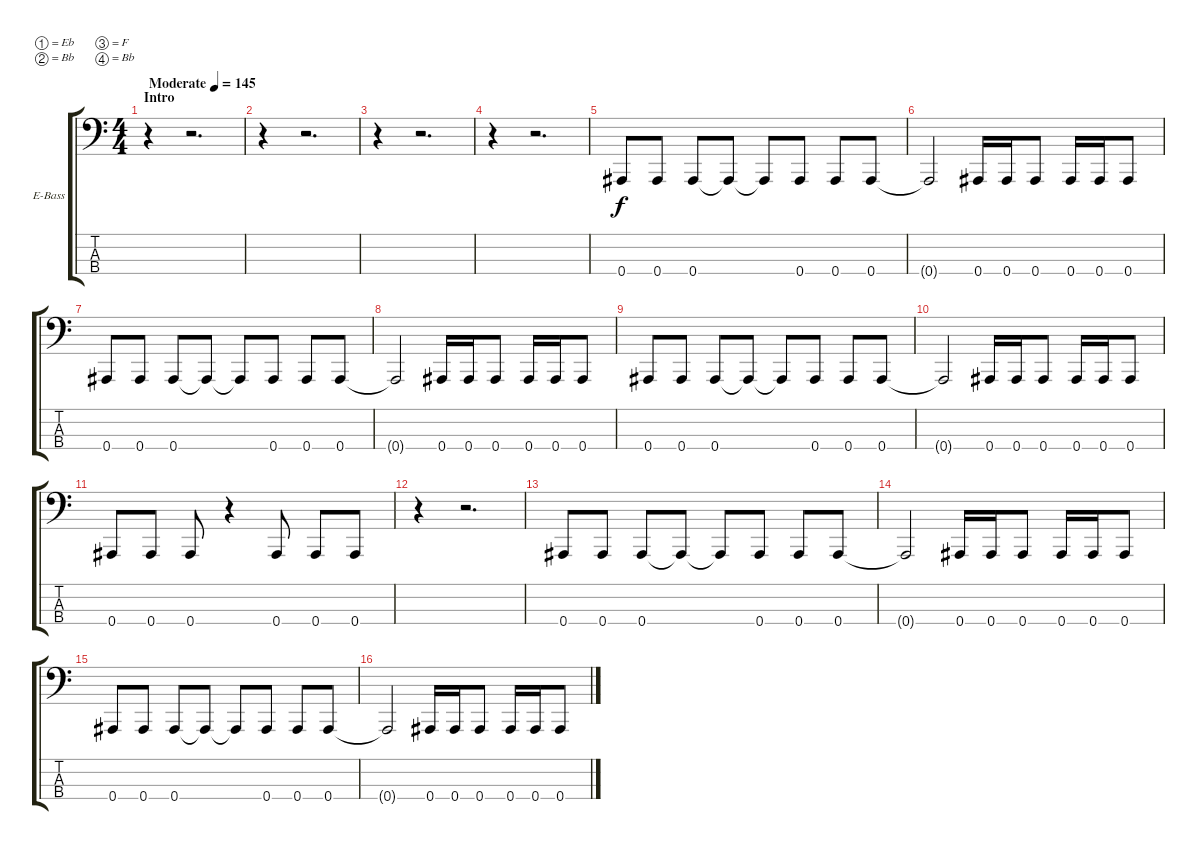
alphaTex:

\bracketExtendMode groupsimilarinstruments
\firstSystemTrackNameOrientation horizontal
\otherSystemsTrackNameOrientation horizontal
\track ("Bass" "E-Bass") {instrument electricbasspick}
\staff {score tabs}
\tuning (Eb2 Bb1 F1 Bb0)
\ts (4 4)
\beaming (8 2 2 2 2)
\section ("" "Intro")
\tempo (145 "Moderate")
\clef f4
\ks c
r.4{dy f instrument electricbasspick} r.2{d} |
r.4 r.2{d} |
r.4 r.2{d} |
r.4 r.2{d} |
0.4.8 0.4.8 0.4.8 0.4{t}.8 0.4{t}.8 0.4.8 0.4.8 0.4.8 |
0.4{t}.2 0.4.16 0.4.16 0.4.8 0.4.16 0.4.16 0.4.8 |
0.4.8 0.4.8 0.4.8 0.4{t}.8 0.4{t}.8 0.4.8 0.4.8 0.4.8 |
0.4{t}.2 0.4.16 0.4.16 0.4.8 0.4.16 0.4.16 0.4.8 |
0.4.8 0.4.8 0.4.8 0.4{t}.8 0.4{t}.8 0.4.8 0.4.8 0.4.8 |
0.4{t}.2 0.4.16 0.4.16 0.4.8 0.4.16 0.4.16 0.4.8 |
0.4.8 0.4.8 0.4.8 r.4 0.4.8 0.4.8 0.4.8 |
r.4 r.2{d} |
0.4.8 0.4.8 0.4.8 0.4{t}.8 0.4{t}.8 0.4.8 0.4.8 0.4.8 |
0.4{t}.2 0.4.16 0.4.16 0.4.8 0.4.16 0.4.16 0.4.8 |
0.4.8 0.4.8 0.4.8 0.4{t}.8 0.4{t}.8 0.4.8 0.4.8 0.4.8 |
0.4{t}.2 0.4.16 0.4.16 0.4.8 0.4.16 0.4.16 0.4.8
